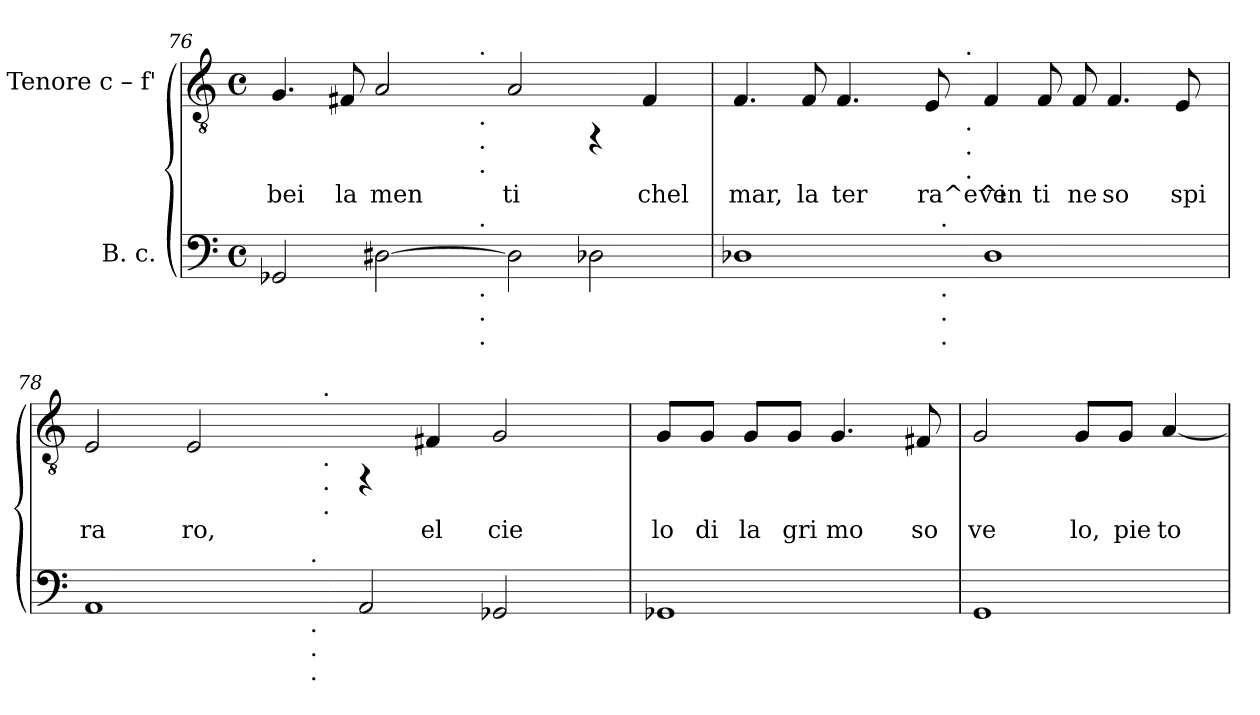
**kern	**kern	**text
*part2	*part1	*part1
*staff2	*staff1	*staff1
*I"B. c.	*I"Tenore  c – f'	*
!!LO:PB:g=z
*clefF4	*clefGv2	*
*k[]	*k[]	*
*C:	*C:	*
*M4/4	*M4/4	*
*met(c)	*met(c)	*
=76	=76	=76
!	!	!LO:LY:b:cj
*^	*^	*
2GG-/	2ryy	4.G/	2ryy	bei
!	!	!	!	!LO:LY:b:cj
.	.	8F#X/	.	la
!	!	!	!	!LO:LY:b:cj
[>2D#\	4ryy	2A/	4ryy	men
.	8ryy	.	8ryy	.
.	32ryy	.	32ryy	.
!	!	!	!LO:TX:a:t=.	!
!	!	!	!LO:TX:b:t=.	!
!	!	!	!LO:TX:b:t=.	!
!	!	!	!LO:TX:b:t=.	!
!	!LO:TX:a:t=.	!	!	!
!	!LO:TX:b:t=.	!	!	!
!	!LO:TX:b:t=.	!	!	!
!	!LO:TX:b:t=.	!	!	!
.	1ryy	.	1ryy	.
!	!	!	!	!LO:LY:b:cj
2D#\]	.	2A/	.	ti
2D-\	.	4rFF	.	.
!	!	!	!	!LO:LY:b:cj
.	.	4F#/	.	chel
.	16.ryy	.	16.ryy	.
=77	=77	=77	=77	=77
!	!	!	!	!LO:LY:b:cj
1D-	2ryy	4.F/	2ryy	mar,
!	!	!	!	!LO:LY:b:cj
.	.	8F/	.	la
!	!	!	!	!LO:LY:b:cj
.	4ryy	4.F/	4ryy	ter
.	8ryy	.	8ryy	.
!	!	!	!	!LO:LY:b:cj
.	32ryy	8E/	16ryy	ra^e^i
!	!LO:TX:a:t=.	!	!	!
!	!LO:TX:b:t=.	!	!	!
!	!LO:TX:b:t=.	!	!	!
!	!LO:TX:b:t=.	!	!	!
.	1ryy	.	.	.
.	.	.	64ryy	.
!	!	!	!LO:TX:a:t=.	!
!	!	!	!LO:TX:b:t=.	!
!	!	!	!LO:TX:b:t=.	!
!	!	!	!LO:TX:b:t=.	!
.	.	.	1ryy	.
!	!	!	!	!LO:LY:b:cj
1D-	.	4F/	.	ven
!	!	!	!	!LO:LY:b:cj
.	.	8F/	.	ti
!	!	!	!	!LO:LY:b:cj
.	.	8F/	.	ne
!	!	!	!	!LO:LY:b:cj
.	.	4.F/	.	so
!	!	!	!	!LO:LY:b:cj
.	.	8E/	.	spi
.	16.ryy	.	.	.
.	.	.	32.ryy	.
=78	=78	=78	=78	=78
!	!	!	!	!LO:LY:b:cj
1AA	2ryy	2E/	2ryy	ra
!	!	!	!	!LO:LY:b:cj
.	4ryy	2E/	4ryy	ro,
.	8ryy	.	8ryy	.
.	64ryy	.	32ryy	.
!	!LO:TX:a:t=.	!	!	!
!	!LO:TX:b:t=.	!	!	!
!	!LO:TX:b:t=.	!	!	!
!	!LO:TX:b:t=.	!	!	!
.	1ryy	.	.	.
!	!	!	!LO:TX:a:t=.	!
!	!	!	!LO:TX:b:t=.	!
!	!	!	!LO:TX:b:t=.	!
!	!	!	!LO:TX:b:t=.	!
.	.	.	1ryy	.
2AA/	.	4rFF	.	.
!	!	!	!	!LO:LY:b:cj
.	.	4F#X/	.	el
!	!	!	!	!LO:LY:b:cj
2GG-/	.	2G/	.	cie
.	16..ryy	.	.	.
.	.	.	16.ryy	.
!!LO:LB:g=z
=79	=79	=79	=79	=79
!	!	!	!	!LO:LY:b:cj
*v	*v	*	*	*
*	*v	*v	*
1GG-	8G/L	lo
!	!	!LO:LY:b:cj
.	8G/J	di
!	!	!LO:LY:b:cj
.	8G/L	la
!	!	!LO:LY:b:cj
.	8G/J	gri
!	!	!LO:LY:b:cj
.	4.G/	mo
!	!	!LO:LY:b:cj
.	8F#X/	so
=80	=80	=80
!	!	!LO:LY:b:cj
1GG	2G/	ve
!	!	!LO:LY:b:cj
.	8G/L	lo,
!	!	!LO:LY:b:cj
.	8G/J	pie
!	!	!LO:LY:b:cj
.	[<4A/	to
=	=	=
*-	*-	*-
